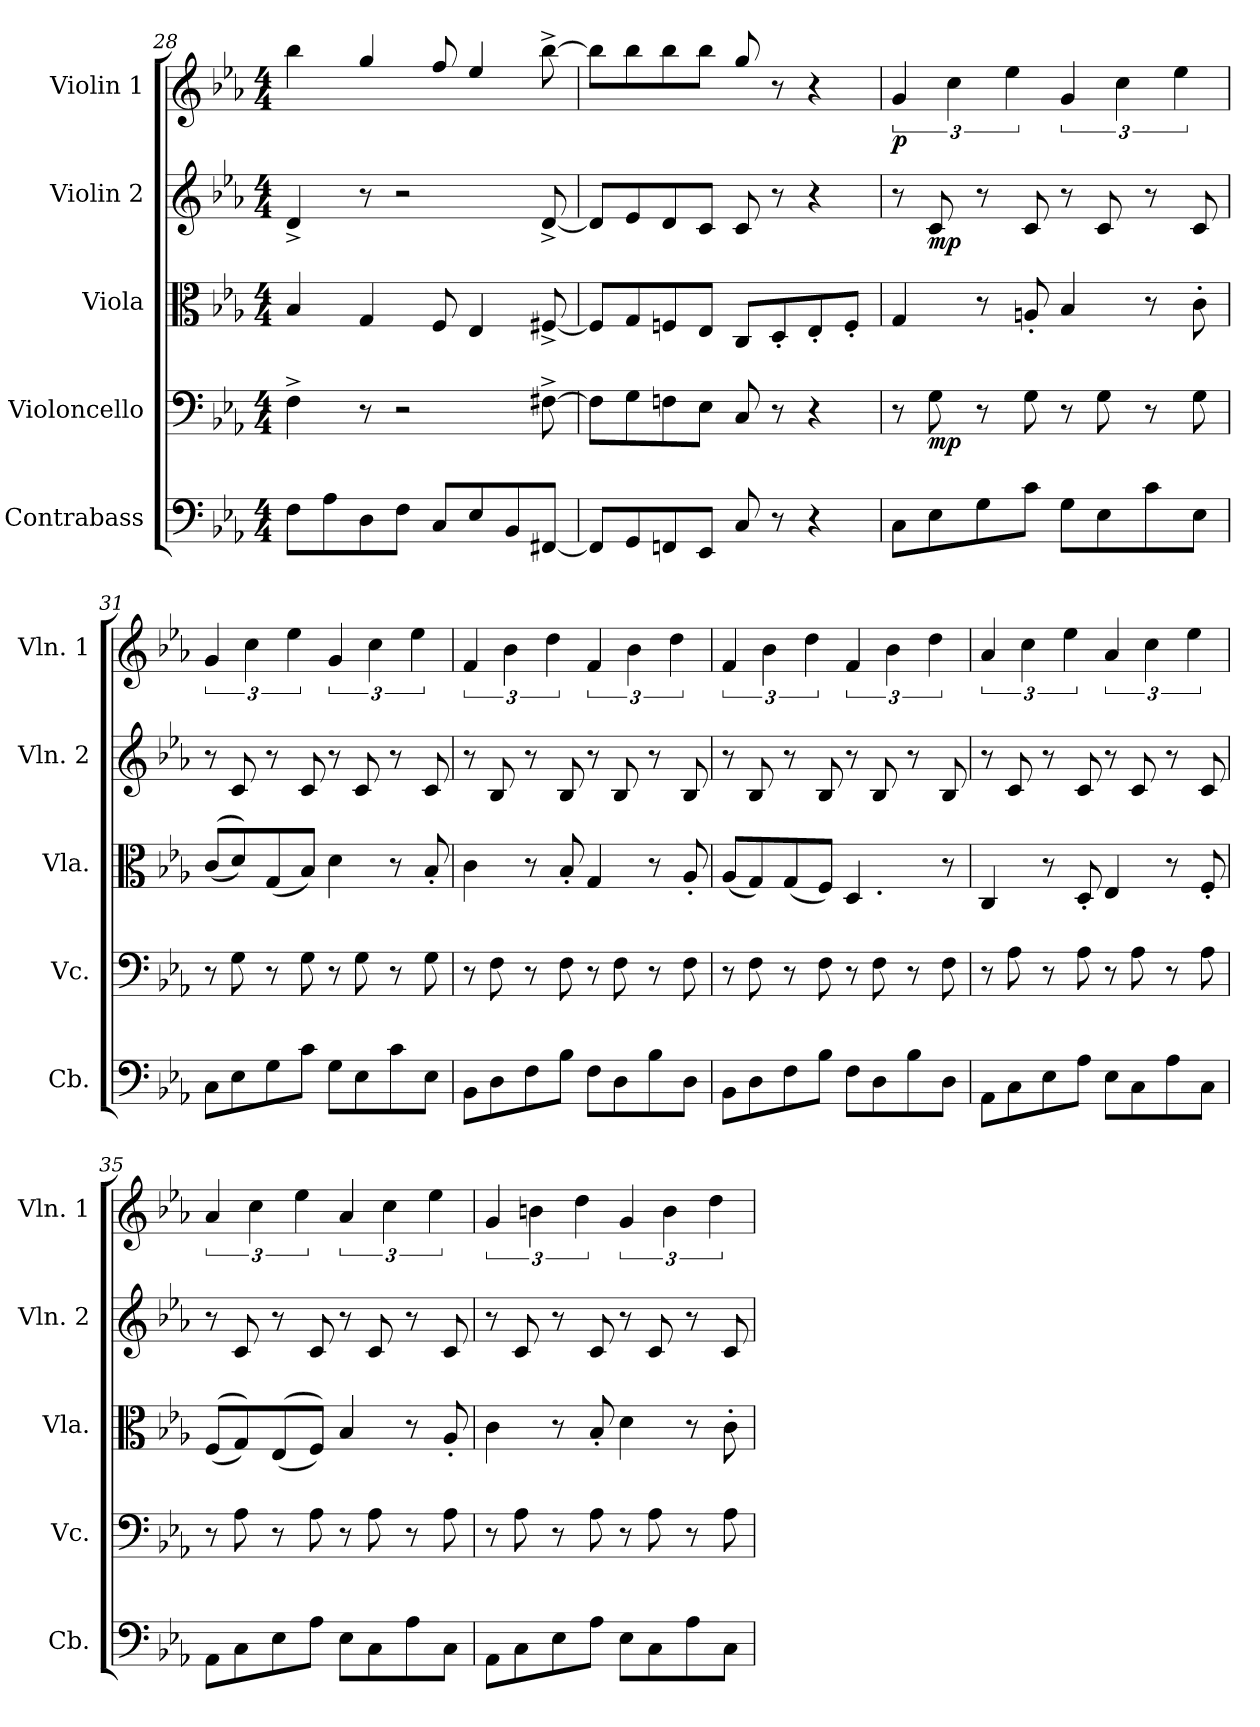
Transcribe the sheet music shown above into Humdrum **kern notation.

**kern	**kern	**dynam	**kern	**kern	**dynam	**kern	**dynam
*part5	*part4	*part4	*part3	*part2	*part2	*part1	*part1
*staff5	*staff4	*staff4	*staff3	*staff2	*staff2	*staff1	*staff1
*I"Contrabass	*I"Violoncello	*	*I"Viola	*I"Violin 2	*	*I"Violin 1	*
*I'Cb.	*I'Vc.	*	*I'Vla.	*I'Vln. 2	*	*I'Vln. 1	*
*clefF4	*clefF4	*	*clefC3	*clefG2	*	*clefG2	*
*ITrd7c12	*	*	*	*	*	*	*
*k[b-e-a-]	*k[b-e-a-]	*	*k[b-e-a-]	*k[b-e-a-]	*	*k[b-e-a-]	*
*M4/4	*M4/4	*	*M4/4	*M4/4	*	*M4/4	*
=28	=28	=28	=28	=28	=28	=28	=28
8FF\L	4F^\	.	4B-/	4d^/	.	4bb-\	.
8AA-\	.	.	.	.	.	.	.
8DD\	8r	.	4G/	8r	.	4gg/	.
8FF\J	2r	.	.	2r	.	.	.
8CC/L	.	.	8F/	.	.	8ff/	.
8EE-/	.	.	4E-/	.	.	4ee-/	.
8BBB-/	.	.	.	.	.	.	.
[8FFF#X/J	[8F#X^\	.	[8F#X^/	[8d^/	.	[8bb-^\	.
=29	=29	=29	=29	=29	=29	=29	=29
8FFF#/L]	8F#\L]	.	8F#/L]	8d/L]	.	8bb-\L]	.
8GGG/	8G\	.	8G/	8e-/	.	8bb-\	.
8FFFn/	8Fn\	.	8Fn/	8d/	.	8bb-\	.
8EEE-/J	8E-\J	.	8E-/J	8c/J	.	8bb-\J	.
8CC/	8C/	.	8C/L	8c/	.	8gg/	.
8r	8r	.	8D'/	8r	.	8r	.
4r	4r	.	8E-'/	4r	.	4r	.
.	.	.	8F'/J	.	.	.	.
!!LO:PB:g=z
=30	=30	=30	=30	=30	=30	=30	=30
!	!	!	!	!	!	!	!LO:DY:b
8CC\L	8r	.	4G/	8r	.	6g/	p
!	!	!LO:DY:b	!	!	!LO:DY:b	!	!
8EE-\	8G\	mp	.	8c/	mp	.	.
.	.	.	.	.	.	6cc\	.
8GG\	8r	.	8r	8r	.	.	.
.	.	.	.	.	.	6ee-\	.
8C\J	8G\	.	8An'/	8c/	.	.	.
8GG\L	8r	.	4B-/	8r	.	6g/	.
8EE-\	8G\	.	.	8c/	.	.	.
.	.	.	.	.	.	6cc\	.
8C\	8r	.	8r	8r	.	.	.
.	.	.	.	.	.	6ee-\	.
8EE-\J	8G\	.	8c'\	8c/	.	.	.
=31	=31	=31	=31	=31	=31	=31	=31
8CC\L	8r	.	(<(<8c/L	8r	.	6g/	.
8EE-\	8G\	.	8d/))	8c/	.	.	.
.	.	.	.	.	.	6cc\	.
8GG\	8r	.	(<8G/	8r	.	.	.
.	.	.	.	.	.	6ee-\	.
8C\J	8G\	.	8B-/J)	8c/	.	.	.
8GG\L	8r	.	4d\	8r	.	6g/	.
8EE-\	8G\	.	.	8c/	.	.	.
.	.	.	.	.	.	6cc\	.
8C\	8r	.	8r	8r	.	.	.
.	.	.	.	.	.	6ee-\	.
8EE-\J	8G\	.	8B-'/	8c/	.	.	.
=32	=32	=32	=32	=32	=32	=32	=32
8BBB-\L	8r	.	4c\	8r	.	6f/	.
8DD\	8F\	.	.	8B-/	.	.	.
.	.	.	.	.	.	6b-\	.
8FF\	8r	.	8r	8r	.	.	.
.	.	.	.	.	.	6dd\	.
8BB-\J	8F\	.	8B-'/	8B-/	.	.	.
8FF\L	8r	.	4G/	8r	.	6f/	.
8DD\	8F\	.	.	8B-/	.	.	.
.	.	.	.	.	.	6b-\	.
8BB-\	8r	.	8r	8r	.	.	.
.	.	.	.	.	.	6dd\	.
8DD\J	8F\	.	8A-'/	8B-/	.	.	.
!!LO:LB:g=z
=33	=33	=33	=33	=33	=33	=33	=33
*	*	*	*^	*	*	*	*
8BBB-\L	8r	.	(<8A-/L	2ryy	8r	.	6f/	.
8DD\	8F\	.	8G/)	.	8B-/	.	.	.
.	.	.	.	.	.	.	6b-\	.
8FF\	8r	.	(<8G/	.	8r	.	.	.
.	.	.	.	.	.	.	6dd\	.
8BB-\J	8F\	.	8F/J)	.	8B-/	.	.	.
8FF\L	8r	.	4.D/	4.C/yy	8r	.	6f/	.
8DD\	8F\	.	.	.	8B-/	.	.	.
.	.	.	.	.	.	.	6b-\	.
8BB-\	8r	.	.	.	8r	.	.	.
.	.	.	.	.	.	.	6dd\	.
8DD\J	8F\	.	8r	8ryy	8B-/	.	.	.
*	*	*	*v	*v	*	*	*	*
=34	=34	=34	=34	=34	=34	=34	=34
8AAA-\L	8r	.	4C/	8r	.	6a-/	.
8CC\	8A-\	.	.	8c/	.	.	.
.	.	.	.	.	.	6cc\	.
8EE-\	8r	.	8r	8r	.	.	.
.	.	.	.	.	.	6ee-\	.
8AA-\J	8A-\	.	8D'/	8c/	.	.	.
8EE-\L	8r	.	4E-/	8r	.	6a-/	.
8CC\	8A-\	.	.	8c/	.	.	.
.	.	.	.	.	.	6cc\	.
8AA-\	8r	.	8r	8r	.	.	.
.	.	.	.	.	.	6ee-\	.
8CC\J	8A-\	.	8F'/	8c/	.	.	.
=35	=35	=35	=35	=35	=35	=35	=35
8AAA-\L	8r	.	(<(<8F/L	8r	.	6a-/	.
8CC\	8A-\	.	8G/))	8c/	.	.	.
.	.	.	.	.	.	6cc\	.
8EE-\	8r	.	(<(<8E-/	8r	.	.	.
.	.	.	.	.	.	6ee-\	.
8AA-\J	8A-\	.	8F/J))	8c/	.	.	.
8EE-\L	8r	.	4B-/	8r	.	6a-/	.
8CC\	8A-\	.	.	8c/	.	.	.
.	.	.	.	.	.	6cc\	.
8AA-\	8r	.	8r	8r	.	.	.
.	.	.	.	.	.	6ee-\	.
8CC\J	8A-\	.	8A-'/	8c/	.	.	.
!!LO:PB:g=z
=36	=36	=36	=36	=36	=36	=36	=36
8AAA-\L	8r	.	4c\	8r	.	6g/	.
8CC\	8A-\	.	.	8c/	.	.	.
.	.	.	.	.	.	6bn\	.
8EE-\	8r	.	8r	8r	.	.	.
.	.	.	.	.	.	6dd\	.
8AA-\J	8A-\	.	8B-'/	8c/	.	.	.
8EE-\L	8r	.	4d\	8r	.	6g/	.
8CC\	8A-\	.	.	8c/	.	.	.
.	.	.	.	.	.	6b\	.
8AA-\	8r	.	8r	8r	.	.	.
.	.	.	.	.	.	6dd\	.
8CC\J	8A-\	.	8c'\	8c/	.	.	.
=	=	=	=	=	=	=	=
*-	*-	*-	*-	*-	*-	*-	*-
